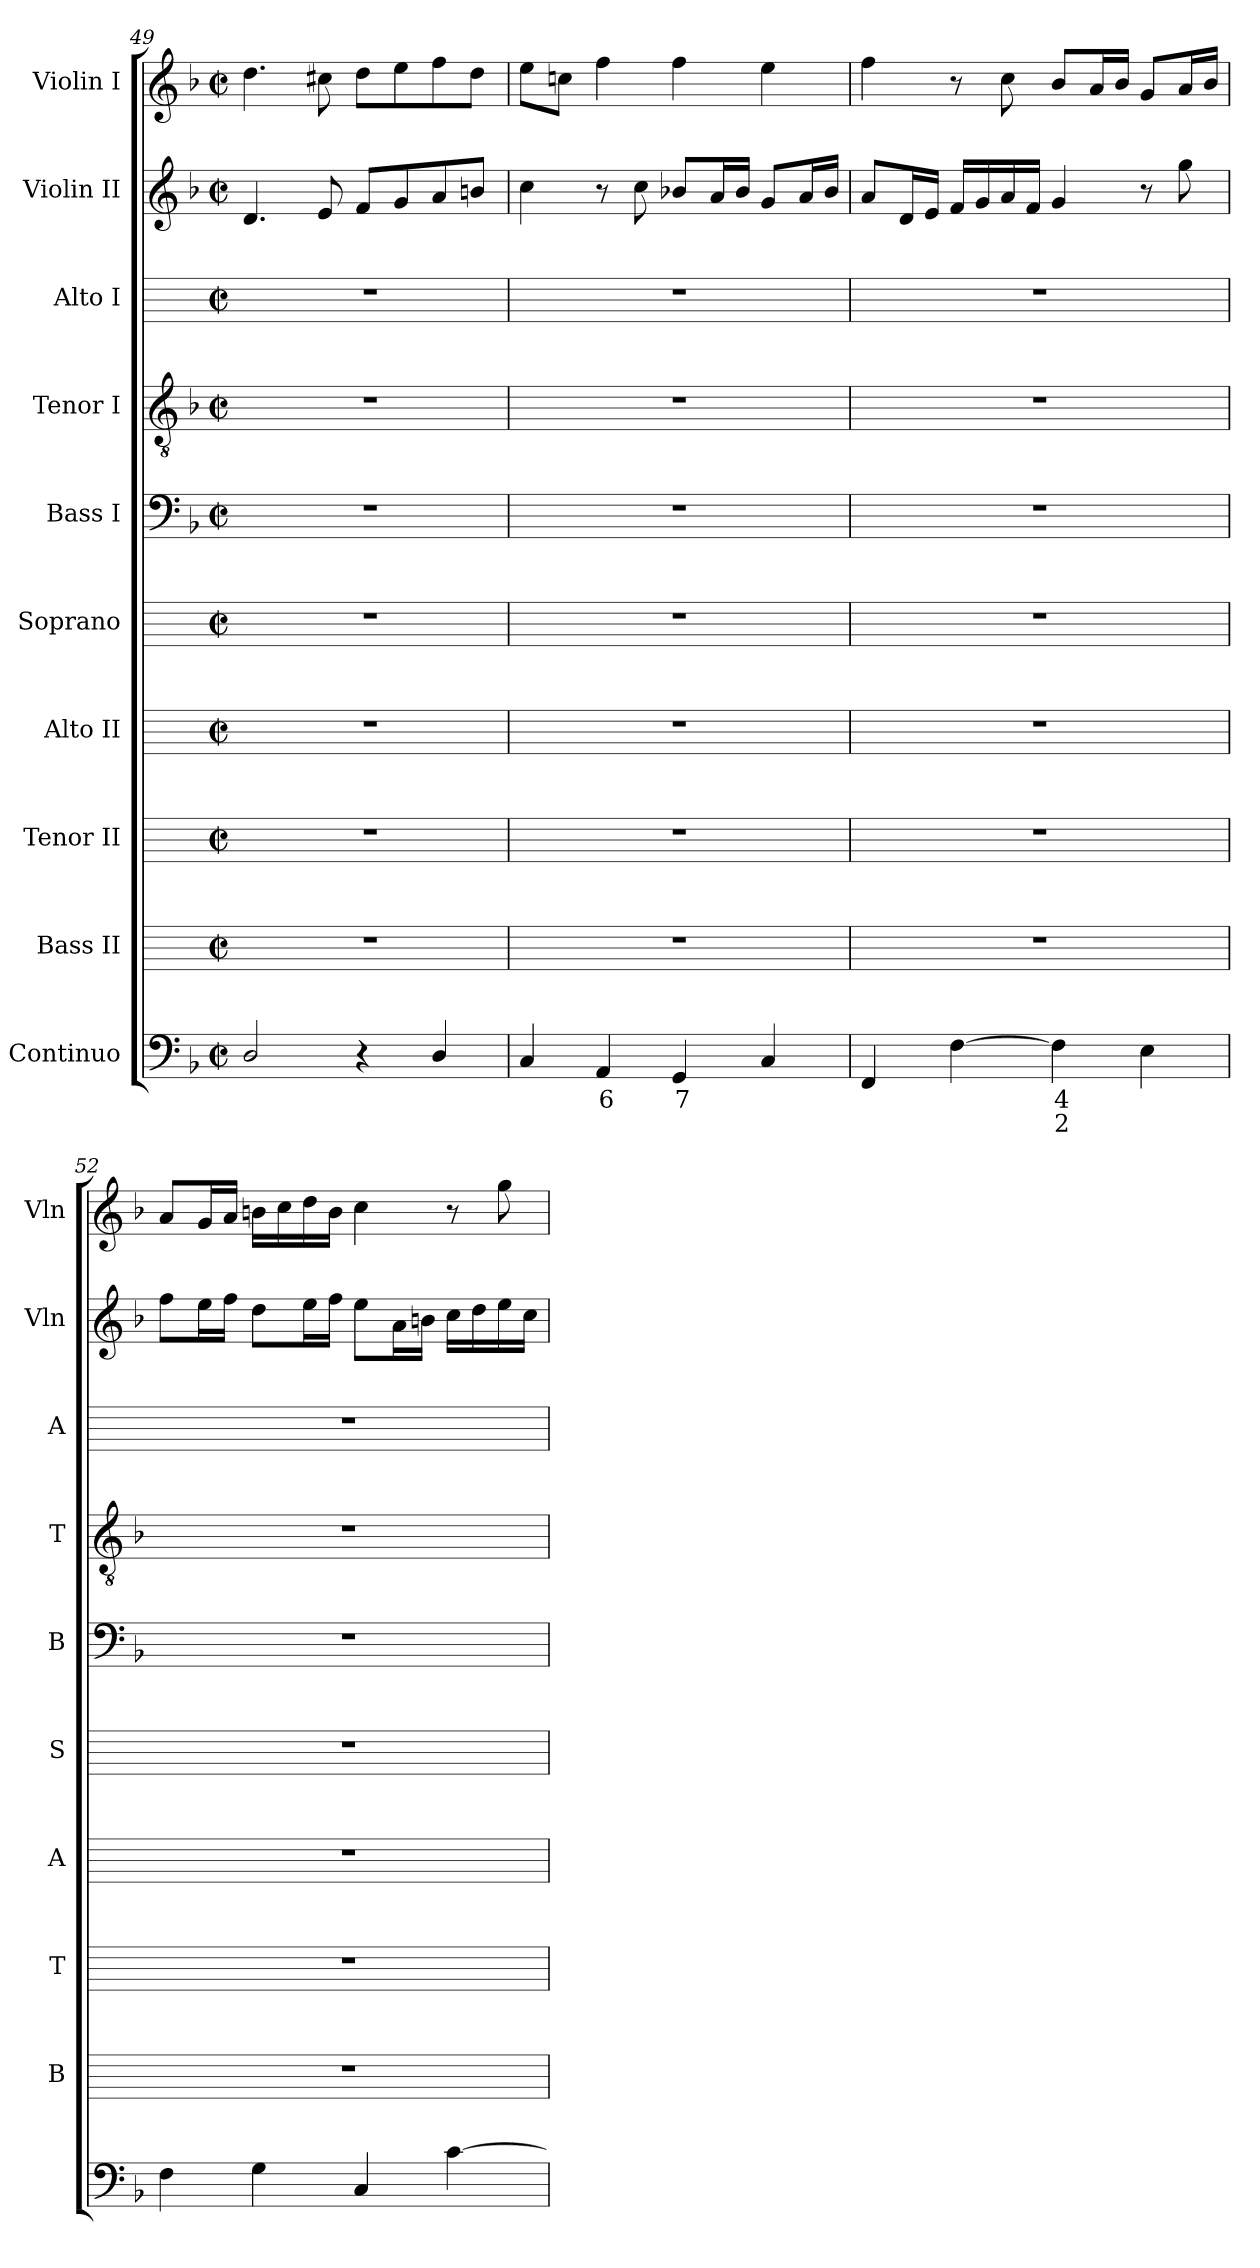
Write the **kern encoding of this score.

**kern	**text	**text	**kern	**kern	**kern	**kern	**kern	**kern	**kern	**kern	**kern
*part10	*part10	*part10	*part9	*part8	*part7	*part6	*part5	*part4	*part3	*part2	*part1
*staff10	*staff10	*staff10	*staff9	*staff8	*staff7	*staff6	*staff5	*staff4	*staff3	*staff2	*staff1
*I"Continuo	*	*	*I"Bass II	*I"Tenor II	*I"Alto II	*I"Soprano	*I"Bass I	*I"Tenor I	*I"Alto I	*I"Violin II	*I"Violin I
*	*	*	*I'B	*I'T	*I'A	*I'S	*I'B	*I'T	*I'A	*I'Vln	*I'Vln
*clefF4	*	*	*	*	*	*	*clefF4	*clefGv2	*	*clefG2	*clefG2
*k[b-]	*	*	*	*	*	*	*k[b-]	*k[b-]	*	*k[b-]	*k[b-]
*F:	*	*	*	*	*	*	*F:	*F:	*	*F:	*F:
*M2/2	*	*	*M2/2	*M2/2	*M2/2	*M2/2	*M2/2	*M2/2	*M2/2	*M2/2	*M2/2
*met(c|)	*	*	*met(c|)	*met(c|)	*met(c|)	*met(c|)	*met(c|)	*met(c|)	*met(c|)	*met(c|)	*met(c|)
=49	=49	=49	=49	=49	=49	=49	=49	=49	=49	=49	=49
2D/	.	.	1r	1r	1r	1r	1r	1r	1r	4.d	4.dd
.	.	.	.	.	.	.	.	.	.	8e	8cc#X
4r	.	.	.	.	.	.	.	.	.	8fL	8ddL
.	.	.	.	.	.	.	.	.	.	8g	8ee
4D/	.	.	.	.	.	.	.	.	.	8a	8ff
.	.	.	.	.	.	.	.	.	.	8bnJ	8ddJ
=50	=50	=50	=50	=50	=50	=50	=50	=50	=50	=50	=50
4C	.	.	1r	1r	1r	1r	1r	1r	1r	4cc	8eeL
.	.	.	.	.	.	.	.	.	.	.	8ccnJ
!	!LO:LY:b	!	!	!	!	!	!	!	!	!	!
4AA	6	.	.	.	.	.	.	.	.	8r	4ff
.	.	.	.	.	.	.	.	.	.	8cc	.
!	!LO:LY:b	!	!	!	!	!	!	!	!	!	!
4GG	7	.	.	.	.	.	.	.	.	8b-XL	4ff
.	.	.	.	.	.	.	.	.	.	16aL	.
.	.	.	.	.	.	.	.	.	.	16b-JJ	.
4C	.	.	.	.	.	.	.	.	.	8gL	4ee
.	.	.	.	.	.	.	.	.	.	16aL	.
.	.	.	.	.	.	.	.	.	.	16b-JJ	.
=51	=51	=51	=51	=51	=51	=51	=51	=51	=51	=51	=51
4FF	.	.	1r	1r	1r	1r	1r	1r	1r	8aL	4ff
.	.	.	.	.	.	.	.	.	.	16dL	.
.	.	.	.	.	.	.	.	.	.	16eJJ	.
[4F	.	.	.	.	.	.	.	.	.	16fLL	8r
.	.	.	.	.	.	.	.	.	.	16g	.
.	.	.	.	.	.	.	.	.	.	16a	8cc
.	.	.	.	.	.	.	.	.	.	16fJJ	.
!	!LO:LY:b	!LO:LY:b	!	!	!	!	!	!	!	!	!
4F]	4	2	.	.	.	.	.	.	.	4g	8b-L
.	.	.	.	.	.	.	.	.	.	.	16aL
.	.	.	.	.	.	.	.	.	.	.	16b-JJ
4E	.	.	.	.	.	.	.	.	.	8r	8gL
.	.	.	.	.	.	.	.	.	.	8gg	16aL
.	.	.	.	.	.	.	.	.	.	.	16b-JJ
=52	=52	=52	=52	=52	=52	=52	=52	=52	=52	=52	=52
4F	.	.	1r	1r	1r	1r	1r	1r	1r	8ffL	8aL
.	.	.	.	.	.	.	.	.	.	16eeL	16gL
.	.	.	.	.	.	.	.	.	.	16ffJJ	16aJJ
4G	.	.	.	.	.	.	.	.	.	8ddL	16bnLL
.	.	.	.	.	.	.	.	.	.	.	16cc
.	.	.	.	.	.	.	.	.	.	16eeL	16dd
.	.	.	.	.	.	.	.	.	.	16ffJJ	16bJJ
4C	.	.	.	.	.	.	.	.	.	8eeL	4cc
.	.	.	.	.	.	.	.	.	.	16aL	.
.	.	.	.	.	.	.	.	.	.	16bnJJ	.
[4c	.	.	.	.	.	.	.	.	.	16ccLL	8r
.	.	.	.	.	.	.	.	.	.	16dd	.
.	.	.	.	.	.	.	.	.	.	16ee	8gg
.	.	.	.	.	.	.	.	.	.	16ccJJ	.
=	=	=	=	=	=	=	=	=	=	=	=
*-	*-	*-	*-	*-	*-	*-	*-	*-	*-	*-	*-
